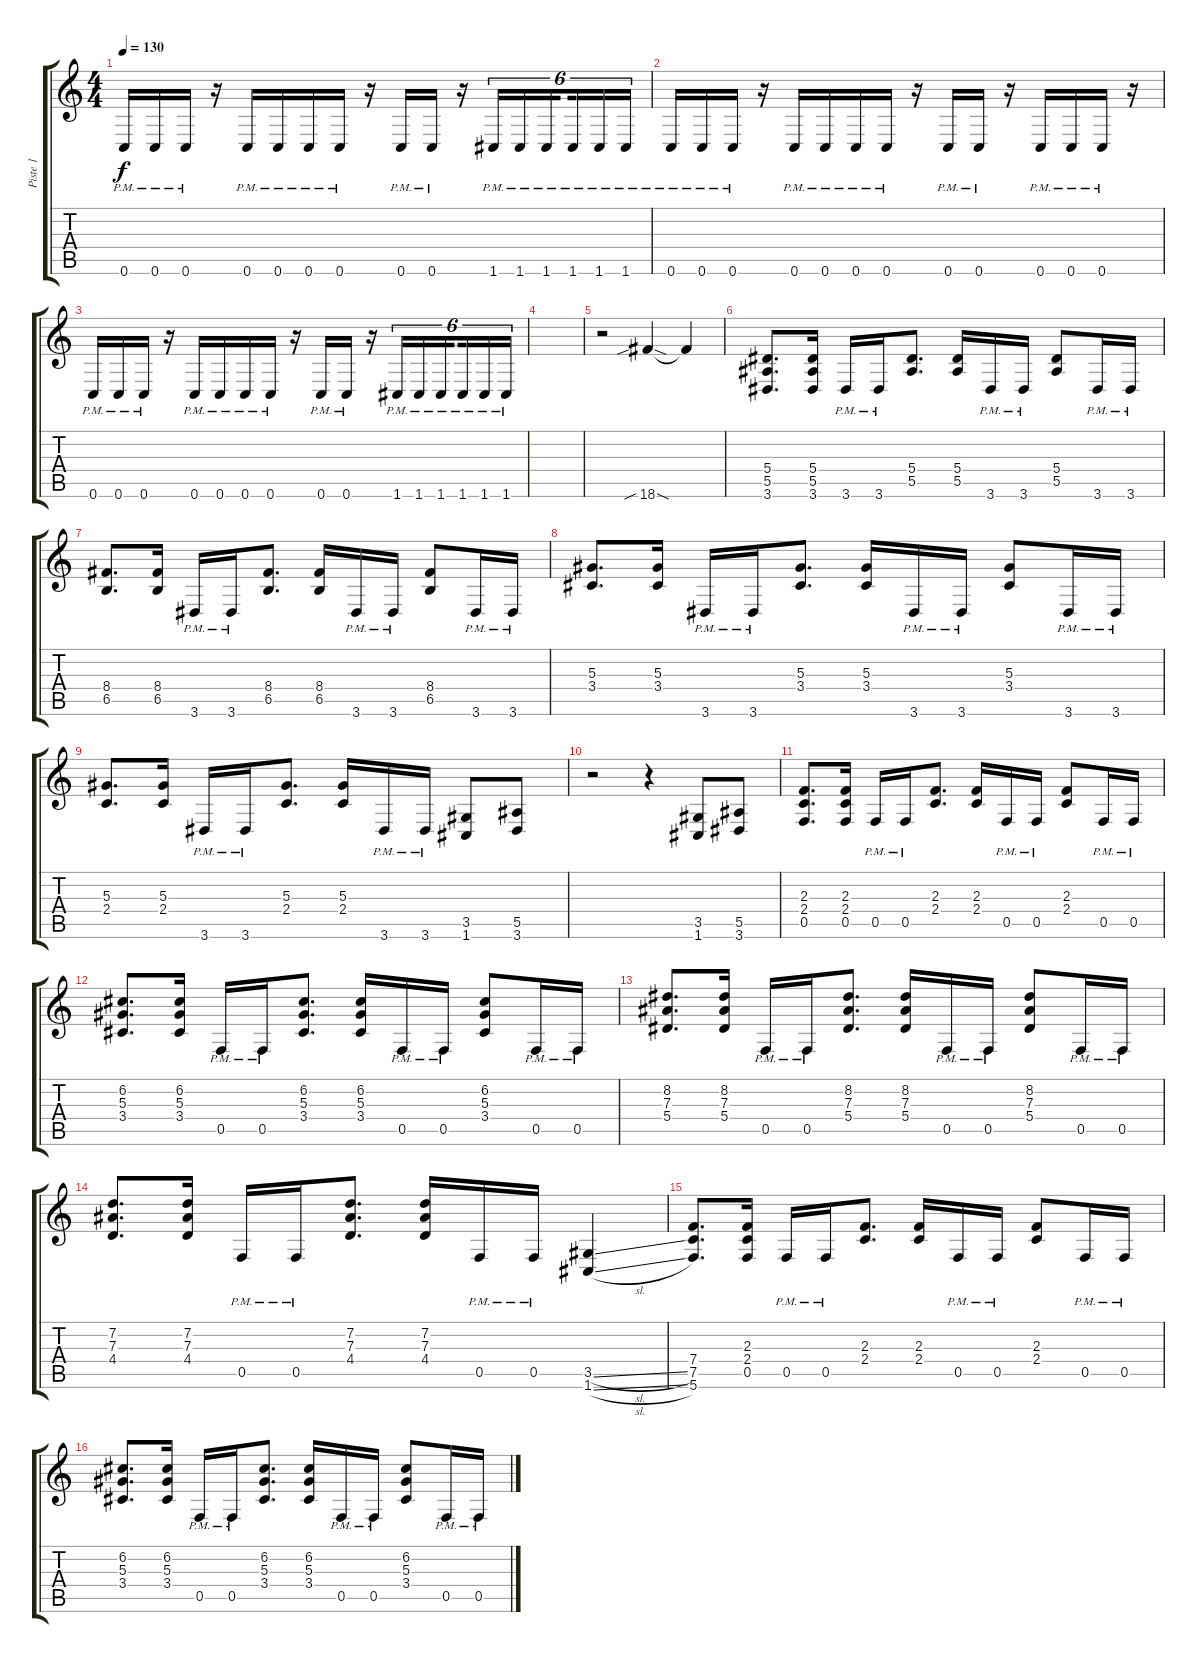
\track ("Piste 1" "Piste 1") {instrument distortionguitar}
\staff {score tabs}
\tuning (C4 G3 Eb3 Bb2 F2 C2) {hide}
\ts (4 4)
\tempo 130
\clef g2
\ks c
0.6{pm}.16{dy f} 0.6{pm}.16 0.6{pm}.16 r.16 0.6{pm}.16 0.6{pm}.16 0.6{pm}.16 0.6{pm}.16 r.16 0.6{pm}.16 0.6{pm}.16 r.16 1.6{pm}.16{tu (6 4)} 1.6{pm}.16{tu (6 4)} 1.6{pm}.16{tu (6 4) beam splitsecondary} 1.6{pm}.16{tu (6 4)} 1.6{pm}.16{tu (6 4)} 1.6{pm}.16{tu (6 4)} |
0.6{pm}.16 0.6{pm}.16 0.6{pm}.16 r.16 0.6{pm}.16 0.6{pm}.16 0.6{pm}.16 0.6{pm}.16 r.16 0.6{pm}.16 0.6{pm}.16 r.16 0.6{pm}.16 0.6{pm}.16 0.6{pm}.16 r.16 |
0.6{pm}.16 0.6{pm}.16 0.6{pm}.16 r.16 0.6{pm}.16 0.6{pm}.16 0.6{pm}.16 0.6{pm}.16 r.16 0.6{pm}.16 0.6{pm}.16 r.16 1.6{pm}.16{tu (6 4)} 1.6{pm}.16{tu (6 4)} 1.6{pm}.16{tu (6 4) beam splitsecondary} 1.6{pm}.16{tu (6 4)} 1.6{pm}.16{tu (6 4)} 1.6{pm}.16{tu (6 4)} |
|
r.2 18.6{sib sod}.4 18.6{t}.4 |
(5.4 5.5 3.6).8{d} (5.4 5.5 3.6).16 3.6{pm}.16 3.6{pm}.16 (5.4 5.5).8{d} (5.4 5.5).16 3.6{pm}.16 3.6{pm}.16 (5.4 5.5).8 3.6{pm}.16 3.6{pm}.16 |
(8.4 6.5).8{d} (8.4 6.5).16 3.6{pm}.16 3.6{pm}.16 (8.4 6.5).8{d} (8.4 6.5).16 3.6{pm}.16 3.6{pm}.16 (8.4 6.5).8 3.6{pm}.16 3.6{pm}.16 |
(5.3 3.4).8{d} (5.3 3.4).16 3.6{pm}.16 3.6{pm}.16 (5.3 3.4).8{d} (5.3 3.4).16 3.6{pm}.16 3.6{pm}.16 (5.3 3.4).8 3.6{pm}.16 3.6{pm}.16 |
(5.3 2.4).8{d} (5.3 2.4).16 3.6{pm}.16 3.6{pm}.16 (5.3 2.4).8{d} (5.3 2.4).16 3.6{pm}.16 3.6{pm}.16 (3.5 1.6).8 (5.5 3.6).8 |
r.2 r.4 (3.5 1.6).8{balance 8} (5.5 3.6).8 |
(2.3 2.4 0.5).8{d} (2.3 2.4 0.5).16 0.5{pm}.16 0.5{pm}.16 (2.3 2.4).8{d} (2.3 2.4).16 0.5{pm}.16 0.5{pm}.16 (2.3 2.4).8 0.5{pm}.16 0.5{pm}.16 |
(6.2 5.3 3.4).8{d} (6.2 5.3 3.4).16 0.5{pm}.16 0.5{pm}.16 (6.2 5.3 3.4).8{d} (6.2 5.3 3.4).16 0.5{pm}.16 0.5{pm}.16 (6.2 5.3 3.4).8 0.5{pm}.16 0.5{pm}.16 |
(8.2 7.3 5.4).8{d} (8.2 7.3 5.4).16 0.5{pm}.16 0.5{pm}.16 (8.2 7.3 5.4).8{d} (8.2 7.3 5.4).16 0.5{pm}.16 0.5{pm}.16 (8.2 7.3 5.4).8 0.5{pm}.16 0.5{pm}.16 |
(7.2 7.3 4.4).8{d} (7.2 7.3 4.4).16 0.5{pm}.16 0.5{pm}.16 (7.2 7.3 4.4).8{d} (7.2 7.3 4.4).16 0.5{pm}.16 0.5{pm}.16 (3.5{sl} 1.6{sl}).4 |
(7.4 7.5 5.6).8{d} (2.3 2.4 0.5).16 0.5{pm}.16 0.5{pm}.16 (2.3 2.4).8{d} (2.3 2.4).16 0.5{pm}.16 0.5{pm}.16 (2.3 2.4).8 0.5{pm}.16 0.5{pm}.16 |
(6.2 5.3 3.4).8{d} (6.2 5.3 3.4).16 0.5{pm}.16 0.5{pm}.16 (6.2 5.3 3.4).8{d} (6.2 5.3 3.4).16 0.5{pm}.16 0.5{pm}.16 (6.2 5.3 3.4).8 0.5{pm}.16 0.5{pm}.16
